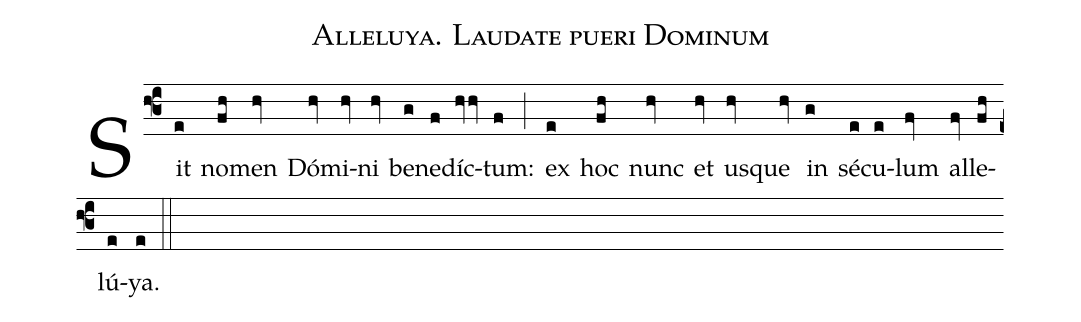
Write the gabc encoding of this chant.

name: Alleluya. Laudate pueri Dominum;
%%
(f3) Sit(e) no(fh)men(hv) Dó(hv)mi(hv)ni(hv) be(g)ne(f)díc(hvhv)tum:(f) (;)
ex(e) hoc(fh) nunc(hv) et(hv) us(hv)que(hv) in(g) sé(e)cu(e)lum(fv) al(fv)le(fh)lú(e)ya.(e) (::)
